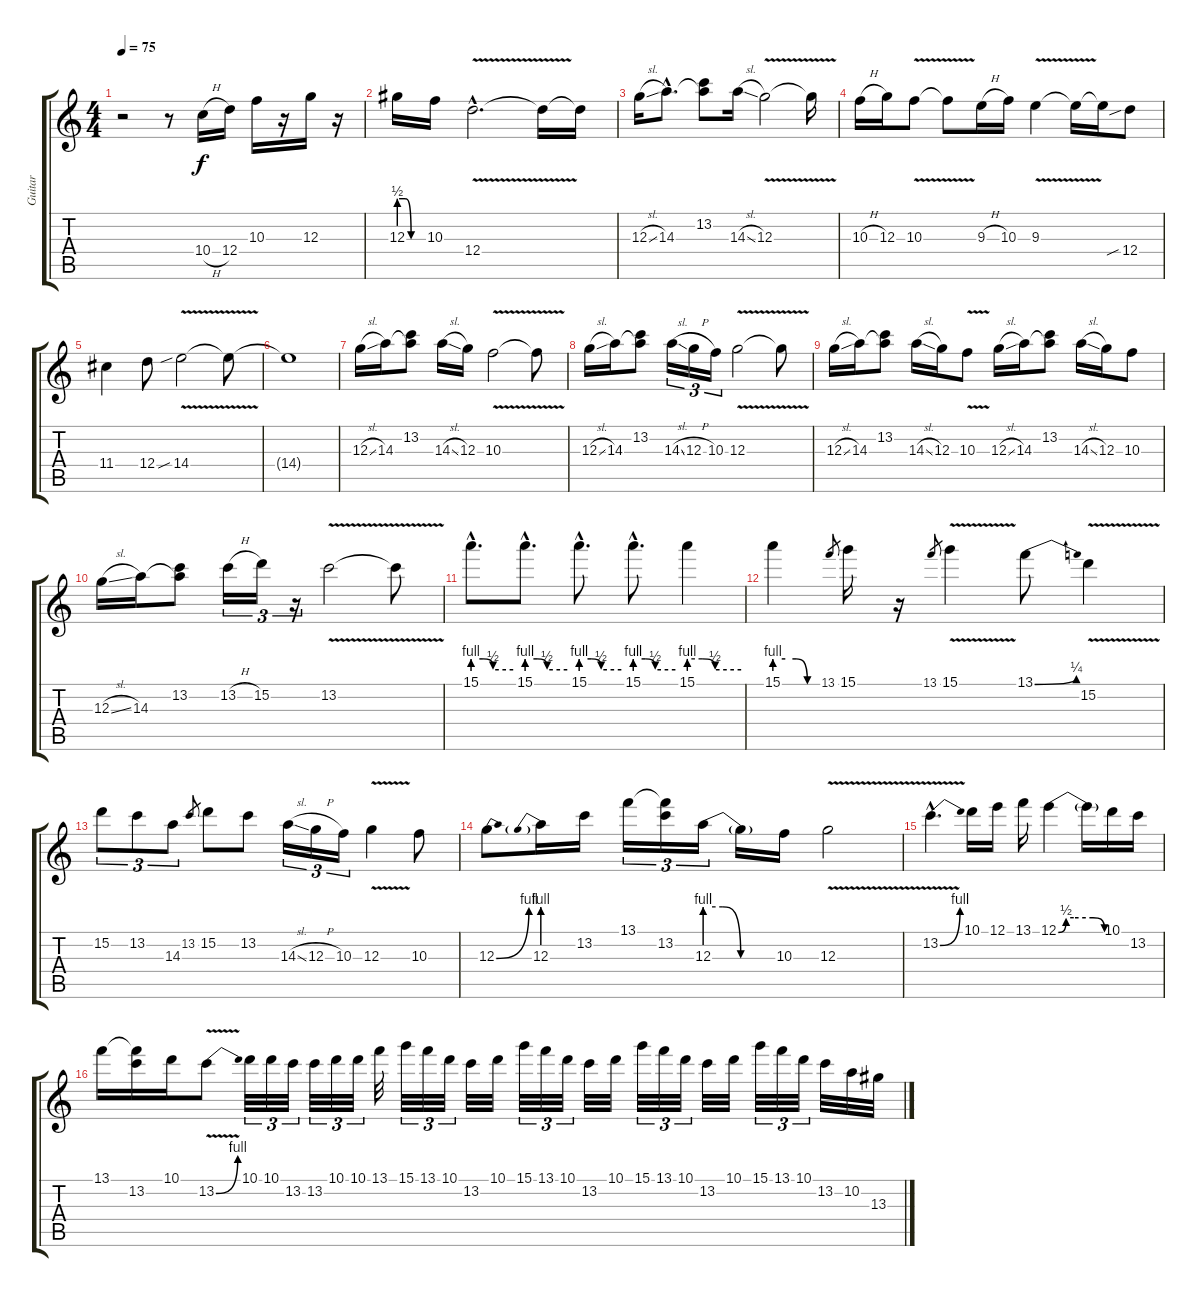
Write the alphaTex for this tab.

\track ("Guitar" "Guitar") {instrument overdrivenguitar}
\staff {score tabs}
\tuning (E4 B3 G3 D3 A2 E2) {hide}
\ts (4 4)
\tempo 75
\clef g2
\ks c
r.2{dy f instrument overdrivenguitar} r.8 10.4{h}.16 12.4.16 10.3.16 r.16 12.3.16 r.16 |
12.3{be (custom 0 2 15 2 30 0 60 0)}.16 10.3.16 12.4{v hac}.2{d} 12.4{t}.16 12.4{t}.16 |
12.3{sl}.16 14.3{hac}.8{d} (13.2 14.3{t}).8 14.3{sl}.16 12.3{v}.2 12.3{t}.16 |
10.3{h}.16 12.3.16 10.3{v}.8 10.3{t}.8 9.3{h}.16 10.3.16 9.3{v}.4 9.3{t}.16 9.3{t}.16 12.4{sib}.8 |
11.4.4 12.4.8 14.4{v sib}.2 14.4{t}.8 |
14.4{t}.1 |
12.3{sl}.16 14.3.16 (13.2 14.3{t}).8 14.3{sl}.16 12.3.16 10.3{v}.2 10.3{t}.8 |
12.3{sl}.16 14.3.16 (13.2 14.3{t}).8 14.3{sl}.16{tu (3 2)} 12.3{h}.16{tu (3 2)} 10.3.16{tu (3 2)} 12.3{v}.2 12.3{t}.8 |
12.3{sl}.16 14.3.16 (13.2 14.3{t}).8 14.3{sl}.16 12.3.16 10.3{v}.8 12.3{sl}.16 14.3.16 (13.2 14.3{t}).8 14.3{sl}.16 12.3.16 10.3.8 |
12.3{sl}.16 14.3.16 (13.2 14.3{t}).8 13.2{h}.16{tu (3 2)} 15.2.16{tu (3 2)} r.16{tu (3 2)} 13.2{v}.2 13.2{t}.8 |
15.1{be (custom 0 4 15 4 30 2 60 2) hac}.8{d} 15.1{be (custom 0 4 15 4 30 2 60 2) hac}.8{d} 15.1{be (custom 0 4 15 4 30 2 60 2) hac}.8{d} 15.1{be (custom 0 4 15 4 30 2 60 2) hac}.8{d} 15.1{be (custom 0 4 15 4 30 2 60 2)}.4 |
15.1{be (custom 0 4 15 4 30 4 46 0 60 0)}.4 13.1.8{gr} 15.1.16 r.16 13.1.8{gr} 15.1{v}.4 13.1{be (bend 0 0 60 1)}.8 15.2{v}.4 |
15.2.8{tu (3 2)} 13.2.8{tu (3 2)} 14.3.8{tu (3 2)} 13.2.8{gr} 15.2.8 13.2.8 14.3{sl}.16{tu (3 2)} 12.3{h}.16{tu (3 2)} 10.3.16{tu (3 2)} 12.3{v}.4 10.3.8 |
12.3{be (bend 0 0 60 4)}.8 12.3{be (prebend 0 4 60 4)}.16 13.2.16 13.1.16{tu (3 2)} (13.1{t} 13.2).16{tu (3 2)} 12.3{be (custom 0 4 15 4 30 0 60 0)}.16{tu (3 2)} 12.3{t}.16 10.3.16 12.3{v}.2 |
13.2{be (bend 0 0 60 4) v hac}.4{d} 10.1.16 12.1.16 13.1.16 12.1{be (custom 0 0 10 2 20 2 45 2 60 0)}.4 12.1{t}.16 10.1.16 13.2.16 |
13.1.16 (13.1{t} 13.2).16 10.1.16 13.2{be (bend 0 0 60 4) v}.8 10.1.32{tu (3 2)} 10.1.32{tu (3 2)} 13.2.32{tu (3 2)} 13.2.32{tu (3 2)} 10.1.32{tu (3 2)} 10.1.32{tu (3 2)} 13.1.32 15.1.32{tu (3 2)} 13.1.32{tu (3 2)} 10.1.32{tu (3 2)} 13.2.32 10.1.32 15.1.32{tu (3 2)} 13.1.32{tu (3 2)} 10.1.32{tu (3 2)} 13.2.32 10.1.32 15.1.32{tu (3 2)} 13.1.32{tu (3 2)} 10.1.32{tu (3 2)} 13.2.32 10.1.32 15.1.32{tu (3 2)} 13.1.32{tu (3 2)} 10.1.32{tu (3 2)} 13.2.32 10.2.32 13.3.32
